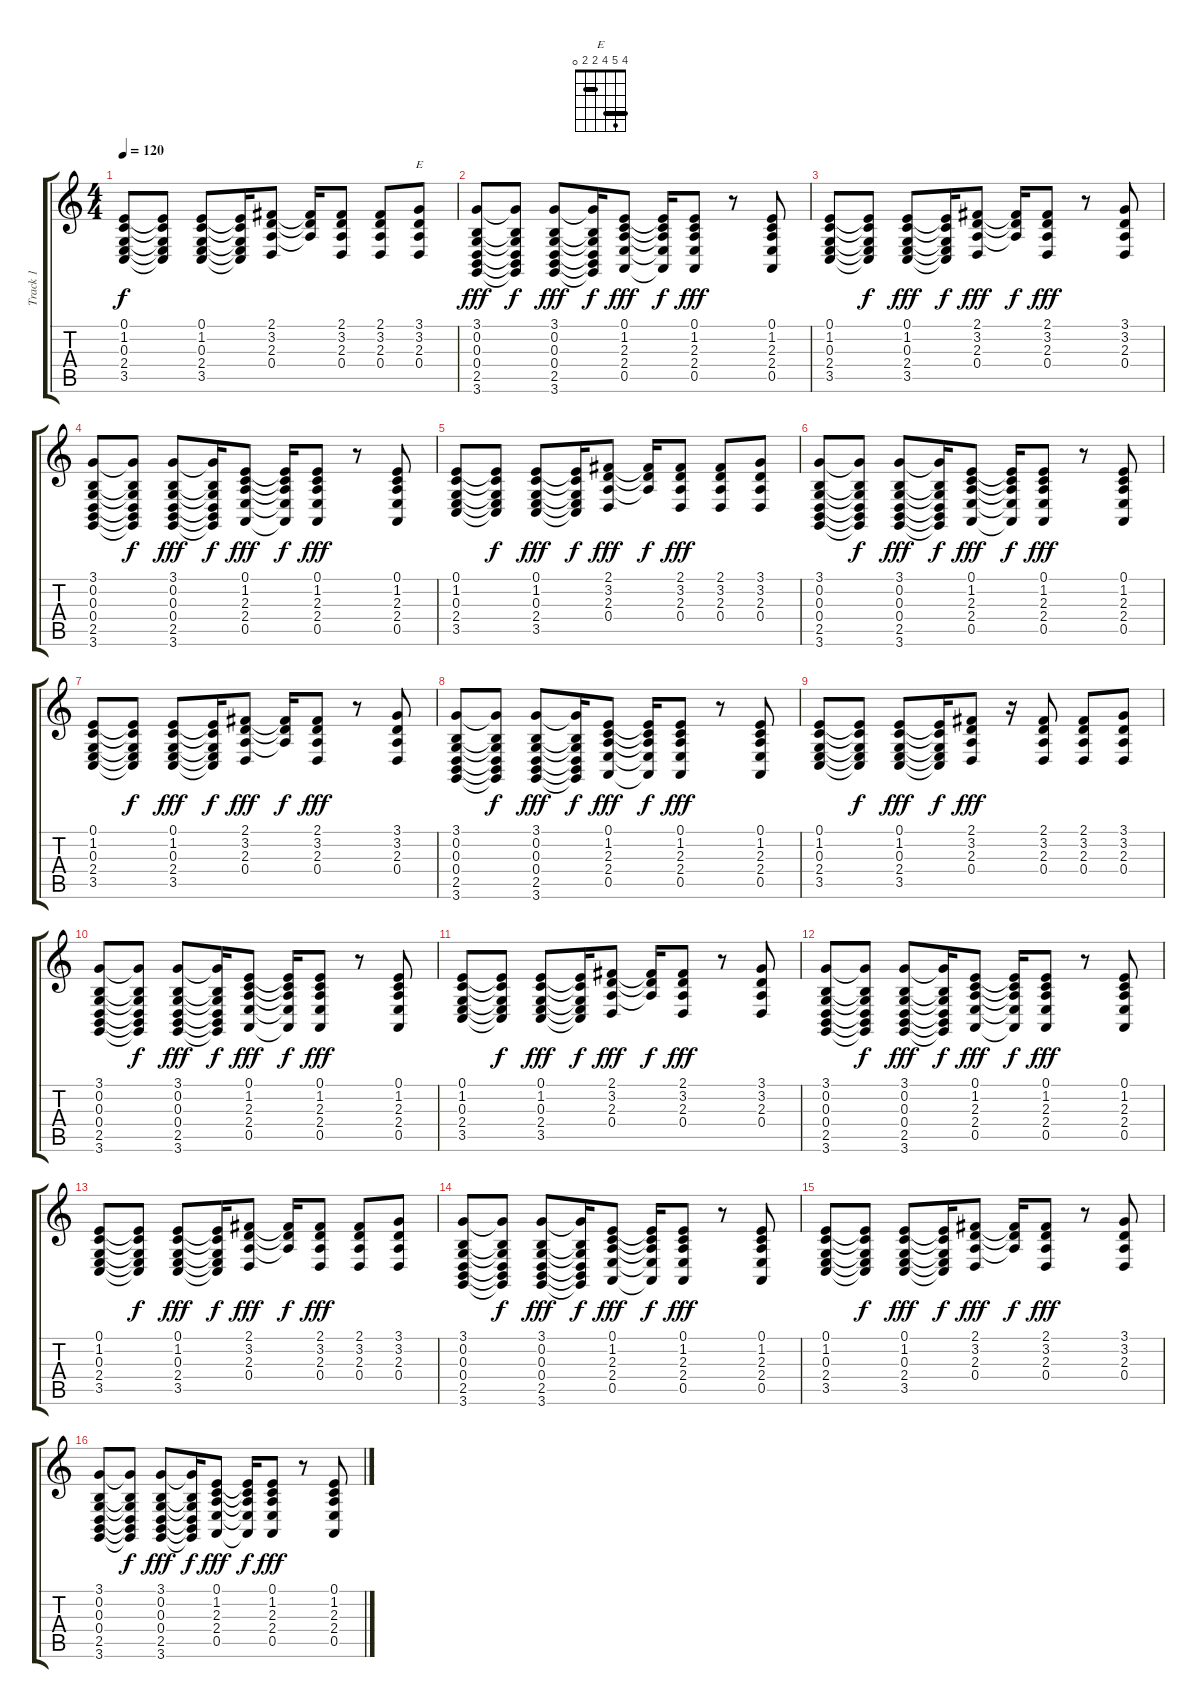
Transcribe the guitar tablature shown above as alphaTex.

\track ("Track 1" "Track 1") {instrument electricpiano1}
\staff {score tabs}
\tuning (E4 B3 G3 D3 A2 E2) {hide}
\chord ("E" 4 5 4 2 2 0) {barre (2 4)}
\ts (4 4)
\tempo 120
\clef g2
\ks c
(0.1 1.2 0.3 2.4 3.5).8{dy f} (0.1{t} 1.2{t} 0.3{t} 2.4{t} 3.5{t}).8 (0.1 1.2 0.3 2.4 3.5).8 (0.1{t} 1.2{t} 0.3{t} 2.4{t} 3.5{t}).16 (2.1 3.2 2.3 0.4).8 (2.1{t} 3.2{t} 2.3{t}).16 (2.1 3.2 2.3 0.4).8 (2.1 3.2 2.3 0.4).8 (3.1 3.2 2.3 0.4).8{ch "E"} |
(3.1 0.2 0.3 0.4 2.5 3.6).8{dy fff} (3.1{t} 0.2{t} 0.3{t} 0.4{t} 2.5{t} 3.6{t}).8{dy f} (3.1 0.2 0.3 0.4 2.5 3.6).8{dy fff} (3.1{t} 0.2{t} 0.3{t} 0.4{t} 2.5{t} 3.6{t}).16{dy f} (0.1 1.2 2.3 2.4 0.5).8{dy fff} (0.1{t} 1.2{t} 2.3{t} 2.4{t} 0.5{t}).16{dy f} (0.1 1.2 2.3 2.4 0.5).8{dy fff} r.8 (0.1 1.2 2.3 2.4 0.5).8 |
(0.1 1.2 0.3 2.4 3.5).8 (0.1{t} 1.2{t} 0.3{t} 2.4{t} 3.5{t}).8{dy f} (0.1 1.2 0.3 2.4 3.5).8{dy fff} (0.1{t} 1.2{t} 0.3{t} 2.4{t} 3.5{t}).16{dy f} (2.1 3.2 2.3 0.4).8{dy fff} (2.1{t} 3.2{t} 2.3{t}).16{dy f} (2.1 3.2 2.3 0.4).8{dy fff} r.8 (3.1 3.2 2.3 0.4).8 |
(3.1 0.2 0.3 0.4 2.5 3.6).8 (3.1{t} 0.2{t} 0.3{t} 0.4{t} 2.5{t} 3.6{t}).8{dy f} (3.1 0.2 0.3 0.4 2.5 3.6).8{dy fff} (3.1{t} 0.2{t} 0.3{t} 0.4{t} 2.5{t} 3.6{t}).16{dy f} (0.1 1.2 2.3 2.4 0.5).8{dy fff} (0.1{t} 1.2{t} 2.3{t} 2.4{t} 0.5{t}).16{dy f} (0.1 1.2 2.3 2.4 0.5).8{dy fff} r.8 (0.1 1.2 2.3 2.4 0.5).8 |
(0.1 1.2 0.3 2.4 3.5).8 (0.1{t} 1.2{t} 0.3{t} 2.4{t} 3.5{t}).8{dy f} (0.1 1.2 0.3 2.4 3.5).8{dy fff} (0.1{t} 1.2{t} 0.3{t} 2.4{t} 3.5{t}).16{dy f} (2.1 3.2 2.3 0.4).8{dy fff} (2.1{t} 3.2{t} 2.3{t}).16{dy f} (2.1 3.2 2.3 0.4).8{dy fff} (2.1 3.2 2.3 0.4).8 (3.1 3.2 2.3 0.4).8 |
(3.1 0.2 0.3 0.4 2.5 3.6).8 (3.1{t} 0.2{t} 0.3{t} 0.4{t} 2.5{t} 3.6{t}).8{dy f} (3.1 0.2 0.3 0.4 2.5 3.6).8{dy fff} (3.1{t} 0.2{t} 0.3{t} 0.4{t} 2.5{t} 3.6{t}).16{dy f} (0.1 1.2 2.3 2.4 0.5).8{dy fff} (0.1{t} 1.2{t} 2.3{t} 2.4{t} 0.5{t}).16{dy f} (0.1 1.2 2.3 2.4 0.5).8{dy fff} r.8 (0.1 1.2 2.3 2.4 0.5).8 |
(0.1 1.2 0.3 2.4 3.5).8 (0.1{t} 1.2{t} 0.3{t} 2.4{t} 3.5{t}).8{dy f} (0.1 1.2 0.3 2.4 3.5).8{dy fff} (0.1{t} 1.2{t} 0.3{t} 2.4{t} 3.5{t}).16{dy f} (2.1 3.2 2.3 0.4).8{dy fff} (2.1{t} 3.2{t} 2.3{t}).16{dy f} (2.1 3.2 2.3 0.4).8{dy fff} r.8 (3.1 3.2 2.3 0.4).8 |
(3.1 0.2 0.3 0.4 2.5 3.6).8 (3.1{t} 0.2{t} 0.3{t} 0.4{t} 2.5{t} 3.6{t}).8{dy f} (3.1 0.2 0.3 0.4 2.5 3.6).8{dy fff} (3.1{t} 0.2{t} 0.3{t} 0.4{t} 2.5{t} 3.6{t}).16{dy f} (0.1 1.2 2.3 2.4 0.5).8{dy fff} (0.1{t} 1.2{t} 2.3{t} 2.4{t} 0.5{t}).16{dy f} (0.1 1.2 2.3 2.4 0.5).8{dy fff} r.8 (0.1 1.2 2.3 2.4 0.5).8 |
(0.1 1.2 0.3 2.4 3.5).8 (0.1{t} 1.2{t} 0.3{t} 2.4{t} 3.5{t}).8{dy f} (0.1 1.2 0.3 2.4 3.5).8{dy fff} (0.1{t} 1.2{t} 0.3{t} 2.4{t} 3.5{t}).16{dy f} (2.1 3.2 2.3 0.4).8{dy fff} r.16 (2.1 3.2 2.3 0.4).8 (2.1 3.2 2.3 0.4).8 (3.1 3.2 2.3 0.4).8 |
(3.1 0.2 0.3 0.4 2.5 3.6).8 (3.1{t} 0.2{t} 0.3{t} 0.4{t} 2.5{t} 3.6{t}).8{dy f} (3.1 0.2 0.3 0.4 2.5 3.6).8{dy fff} (3.1{t} 0.2{t} 0.3{t} 0.4{t} 2.5{t} 3.6{t}).16{dy f} (0.1 1.2 2.3 2.4 0.5).8{dy fff} (0.1{t} 1.2{t} 2.3{t} 2.4{t} 0.5{t}).16{dy f} (0.1 1.2 2.3 2.4 0.5).8{dy fff} r.8 (0.1 1.2 2.3 2.4 0.5).8 |
(0.1 1.2 0.3 2.4 3.5).8 (0.1{t} 1.2{t} 0.3{t} 2.4{t} 3.5{t}).8{dy f} (0.1 1.2 0.3 2.4 3.5).8{dy fff} (0.1{t} 1.2{t} 0.3{t} 2.4{t} 3.5{t}).16{dy f} (2.1 3.2 2.3 0.4).8{dy fff} (2.1{t} 3.2{t} 2.3{t}).16{dy f} (2.1 3.2 2.3 0.4).8{dy fff} r.8 (3.1 3.2 2.3 0.4).8 |
(3.1 0.2 0.3 0.4 2.5 3.6).8 (3.1{t} 0.2{t} 0.3{t} 0.4{t} 2.5{t} 3.6{t}).8{dy f} (3.1 0.2 0.3 0.4 2.5 3.6).8{dy fff} (3.1{t} 0.2{t} 0.3{t} 0.4{t} 2.5{t} 3.6{t}).16{dy f} (0.1 1.2 2.3 2.4 0.5).8{dy fff} (0.1{t} 1.2{t} 2.3{t} 2.4{t} 0.5{t}).16{dy f} (0.1 1.2 2.3 2.4 0.5).8{dy fff} r.8 (0.1 1.2 2.3 2.4 0.5).8 |
(0.1 1.2 0.3 2.4 3.5).8 (0.1{t} 1.2{t} 0.3{t} 2.4{t} 3.5{t}).8{dy f} (0.1 1.2 0.3 2.4 3.5).8{dy fff} (0.1{t} 1.2{t} 0.3{t} 2.4{t} 3.5{t}).16{dy f} (2.1 3.2 2.3 0.4).8{dy fff} (2.1{t} 3.2{t} 2.3{t}).16{dy f} (2.1 3.2 2.3 0.4).8{dy fff} (2.1 3.2 2.3 0.4).8 (3.1 3.2 2.3 0.4).8 |
(3.1 0.2 0.3 0.4 2.5 3.6).8 (3.1{t} 0.2{t} 0.3{t} 0.4{t} 2.5{t} 3.6{t}).8{dy f} (3.1 0.2 0.3 0.4 2.5 3.6).8{dy fff} (3.1{t} 0.2{t} 0.3{t} 0.4{t} 2.5{t} 3.6{t}).16{dy f} (0.1 1.2 2.3 2.4 0.5).8{dy fff} (0.1{t} 1.2{t} 2.3{t} 2.4{t} 0.5{t}).16{dy f} (0.1 1.2 2.3 2.4 0.5).8{dy fff} r.8 (0.1 1.2 2.3 2.4 0.5).8 |
(0.1 1.2 0.3 2.4 3.5).8 (0.1{t} 1.2{t} 0.3{t} 2.4{t} 3.5{t}).8{dy f} (0.1 1.2 0.3 2.4 3.5).8{dy fff} (0.1{t} 1.2{t} 0.3{t} 2.4{t} 3.5{t}).16{dy f} (2.1 3.2 2.3 0.4).8{dy fff} (2.1{t} 3.2{t} 2.3{t}).16{dy f} (2.1 3.2 2.3 0.4).8{dy fff} r.8 (3.1 3.2 2.3 0.4).8 |
(3.1 0.2 0.3 0.4 2.5 3.6).8 (3.1{t} 0.2{t} 0.3{t} 0.4{t} 2.5{t} 3.6{t}).8{dy f} (3.1 0.2 0.3 0.4 2.5 3.6).8{dy fff} (3.1{t} 0.2{t} 0.3{t} 0.4{t} 2.5{t} 3.6{t}).16{dy f} (0.1 1.2 2.3 2.4 0.5).8{dy fff} (0.1{t} 1.2{t} 2.3{t} 2.4{t} 0.5{t}).16{dy f} (0.1 1.2 2.3 2.4 0.5).8{dy fff} r.8 (0.1 1.2 2.3 2.4 0.5).8
